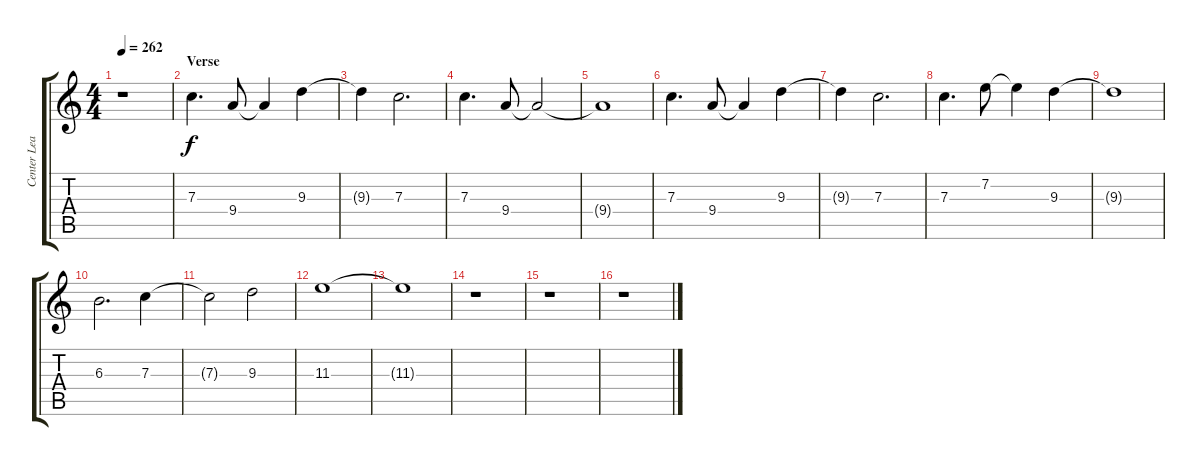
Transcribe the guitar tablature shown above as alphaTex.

\track ("Center Lead 1" "Center Lea") {instrument overdrivenguitar}
\staff {score tabs}
\tuning (D4 A3 F3 C3 G2 C2) {hide}
\ts (4 4)
\tempo 262
\clef g2
\ks aminor
r.1{dy f} |
\section ("" "Verse")
7.3.4{d} 9.4.8 9.4{t}.4 9.3.4 |
9.3{t}.4 7.3.2{d} |
7.3.4{d} 9.4.8 9.4{t}.2 |
9.4{t}.1 |
7.3.4{d} 9.4.8 9.4{t}.4 9.3.4 |
9.3{t}.4 7.3.2{d} |
7.3.4{d} 7.2.8 7.2{t}.4 9.3.4 |
9.3{t}.1 |
6.3.2{d} 7.3.4 |
7.3{t}.2 9.3.2 |
11.3.1 |
11.3{t}.1 |
r.1 |
r.1 |
r.1
